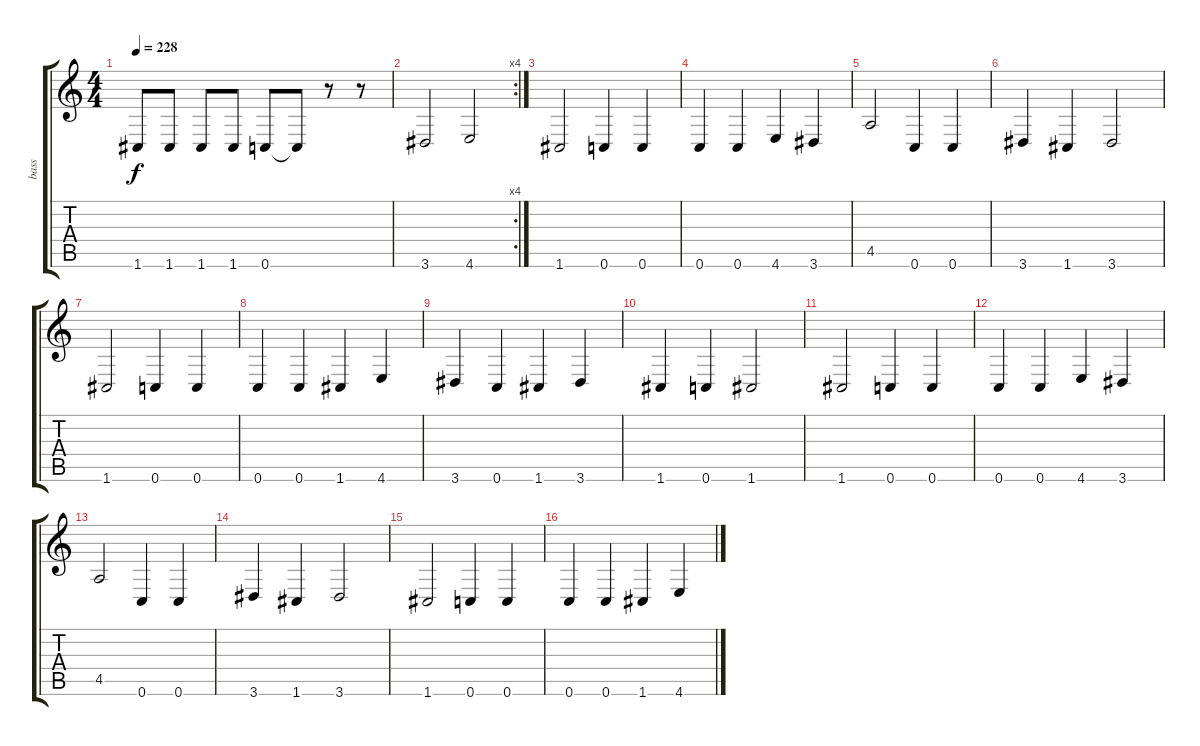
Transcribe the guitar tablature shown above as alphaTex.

\track ("bass" "bass") {instrument slapbass1}
\staff {score tabs}
\tuning (C4 G3 Eb3 Bb2 F2 C2) {hide}
\ts (4 4)
\tempo 228
\clef g2
\ks c
1.6.8{dy f} 1.6.8 1.6.8 1.6.8 0.6.8 0.6{t}.8 r.8 r.8 |
\rc 4
3.6.2 4.6.2 |
1.6.2 0.6.4 0.6.4 |
0.6.4 0.6.4 4.6.4 3.6.4 |
4.5.2 0.6.4 0.6.4 |
3.6.4 1.6.4 3.6.2 |
1.6.2 0.6.4 0.6.4 |
0.6.4 0.6.4 1.6.4 4.6.4 |
3.6.4 0.6.4 1.6.4 3.6.4 |
1.6.4 0.6.4 1.6.2 |
1.6.2 0.6.4 0.6.4 |
0.6.4 0.6.4 4.6.4 3.6.4 |
4.5.2 0.6.4 0.6.4 |
3.6.4 1.6.4 3.6.2 |
1.6.2 0.6.4 0.6.4 |
0.6.4 0.6.4 1.6.4 4.6.4
